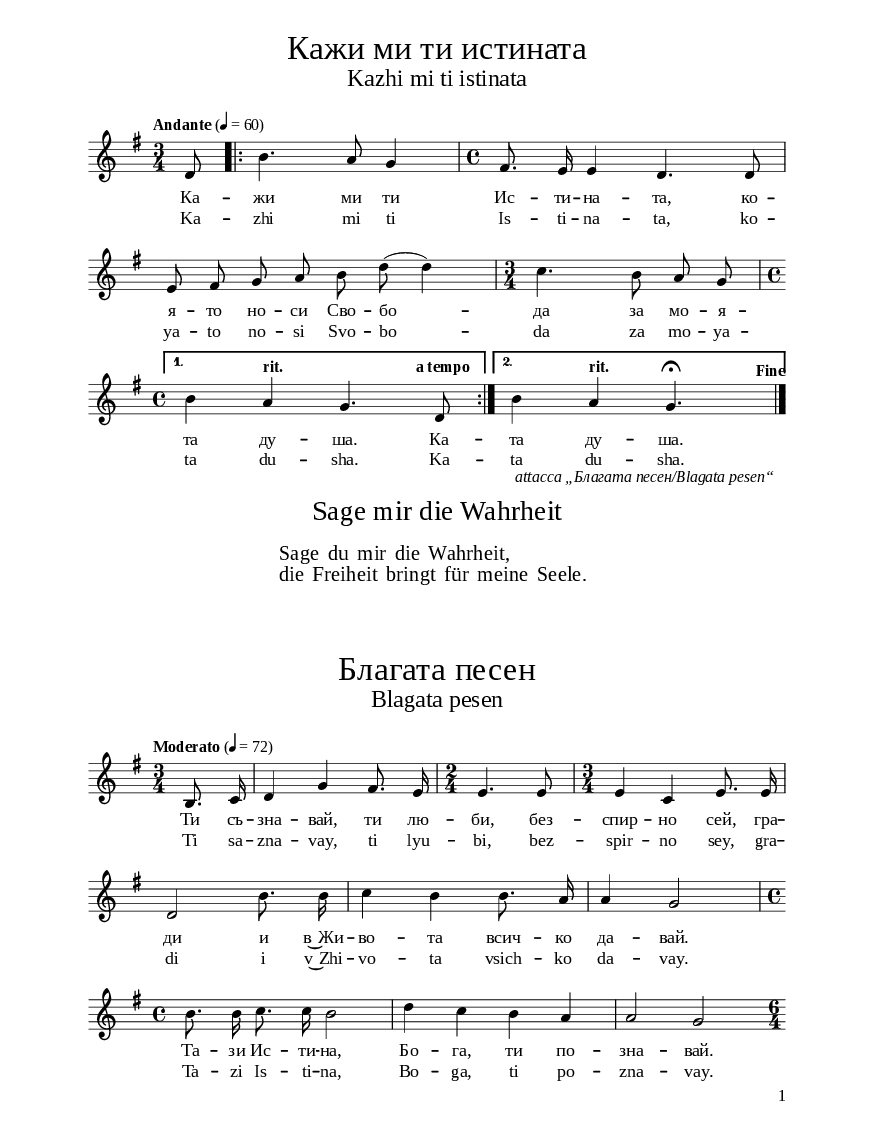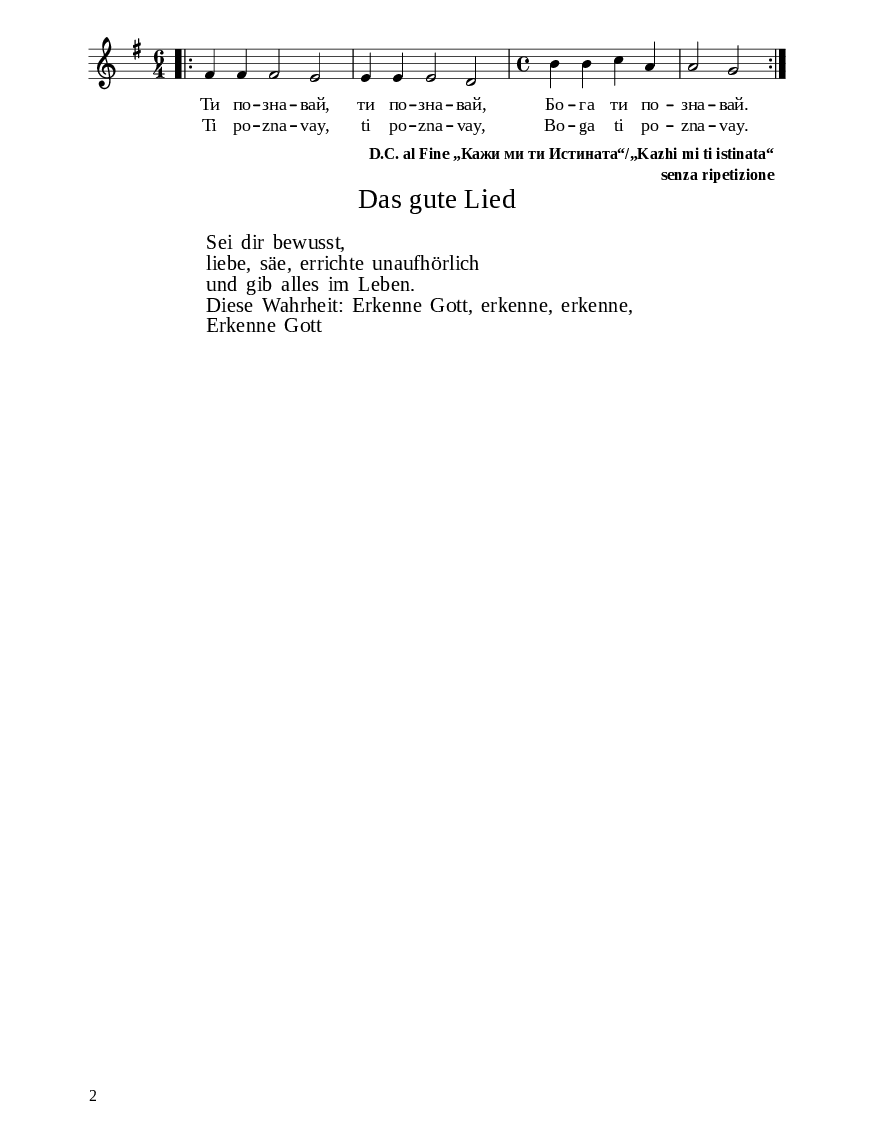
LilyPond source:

\version "2.24.0"

% include paper part and global functions
\include "include/globals.ily"

\bookpart {
  \include "include/bookpart-paper.ily"
  \score {
    \include "include/score-layout.ily"

    \new Voice \absolute {
      \clef treble
      \key g \major
      \time 3/4
      \tempoFunc "Andante" 4 "60"

      \partial 8
      \autoBeamOff

      d'8 | \repeat volta 2 {
        b'4. a'8 g'4 | \time 4/4  fis'8. e'16 e'4 d'4. d'8 | \break

        e'8 fis' g' a' b' d'' ( d''4 ) | \time 3/4  c''4. b'8 a' g' | \break
      }

      \alternative {
        { \time 4/4  b'4\tempo "rit.                                  a tempo"  a' g'4. d'8 }
        {
          b'4\tempo "rit." a'4
          \override Staff.BarLine.stencil = ##f %hide bar line
          g'4.^\markup \bold{"                       Fine"}\fermata
          \revert Staff.BarLine.stencil
          \bar "|."
        }
      }
    }

    \addlyrics {
      Ка -- жи ми
      ти Ис -- ти -- на -- та, ко -- я -- то но -- си
      Сво -- бо -- да за мо -- я -- та ду -- ша. Ка --
      та ду -- ша.
    }
    \addlyrics {
      Ka -- zhi mi
      ti Is -- ti -- na -- ta, ko -- ya -- to no -- si
      Svo -- bo -- da za mo -- ya -- ta du -- sha. Ka --
      ta du -- sha.

    }

    \header {
      title = \titleFunc "Кажи ми ти истината" "Kazhi mi ti istinata"
    }

    \midi{}

  } % score
  
  \markup \italic \dc-one-nobold "attacca „Благата песен/Blagata pesen“"

  % include foreign translation(s) of the song
  \version "2.22.1"

\markup \fill-line { \fontsize #deTitleFontSize "Sage mir die Wahrheit" }
\markup \null
\markup \null
\markup \fontsize #deCoupletFontSize {
  \hspace #17
  \override #`(baseline-skip . ,deCoupletBaselineSkip)

  \column {
        \line { " "Sage du mir die Wahrheit,}
        \line { " "die Freiheit bringt für meine Seele. }
    }
}


  \markup \empty-three

   \include "include/bookpart-paper.ily"
  \score {
    \include "include/score-layout.ily"

    \new Voice \absolute {
      \clef treble
      \key g \major
      \time 3/4
      \tempoFunc "Moderato" 4 "72"

      \partial 4
      \autoBeamOff
      b8. c'16 | d'4 g' fis'8. e'16 | \time 2/4  e'4. e'8 | \time 3/4  e'4 c' e'8. e'16 \break |

      d'2 b'8. b'16 | c''4 b' b'8. a'16 | a'4 g'2 \break |

      \time 4/4  b'8. b'16 c''8. c''16 b'2 | d''4 c'' b' a' | a'2 g' \break |

      \bar ".|:" \time 6/4  fis'4 fis' fis'2 e' | e'4 e' e'2 d' |  \time 4/4  b'4 b' c'' a' | a'2 g' \bar ":|."
    }

    \addlyrics {
      Ти съ -- зна -- вай, ти лю -- би,
      без -- спир -- но сей, гра -- ди и в~Жи -- во --
      та всич -- ко да -- вай. Та -- зи Ис -- ти --
      на, Бо -- га, ти по -- зна -- вай. Ти по -- зна
      -- вай, ти по -- зна -- вай, Бо -- га ти по --
      зна -- вай.
    }

    \addlyrics {
      Ti sa -- zna -- vay, ti lyu -- bi,
      bez -- spir -- no sey, gra -- di i v~Zhi -- vo --
      ta vsich -- ko da -- vay. Ta -- zi Is -- ti --
      na, Bo -- ga, ti po -- zna -- vay. Ti po -- zna
      -- vay, ti po -- zna -- vay, Bo -- ga ti po --
      zna -- vay.
    }

    \header {
      title = \titleFunc "Благата песен" "Blagata pesen"
    }

    \midi{}

  } % score
  
  \markup \dc-two "D.C. al Fine „Кажи ми ти Истината“/„Kazhi mi ti istinata“" "senza ripetizione"
  


  % include foreign translation(s) of the song
  \version "2.20.0"

\markup \fill-line { \fontsize #deTitleFontSize "Das gute Lied" }
\markup \null
\markup \null
\markup \fontsize #deCoupletFontSize {
  \hspace #10
  \override #`(baseline-skip . ,deCoupletBaselineSkip)

  \column {
    \line { " "Sei dir bewusst, }
    \line { " "liebe, säe, errichte unaufhörlich }
    \line { " "und gib alles im Leben.}
    \line { " " Diese Wahrheit: Erkenne Gott, erkenne, erkenne,}
    \line { " "Erkenne Gott}
  }
}


} % bookpart
